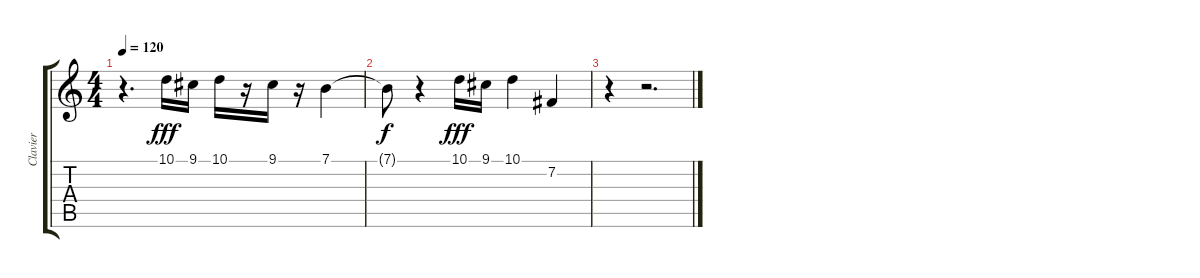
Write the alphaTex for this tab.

\track ("Clavier" "Clavier") {instrument trumpet}
\staff {score tabs}
\tuning (E4 B3 G3 D3 A2 E2) {hide}
\ts (4 4)
\tempo 120
\clef g2
\ks c
r.4{d dy fff} 10.1.16 9.1.16 10.1.16 r.16 9.1.16 r.16 7.1.4 |
7.1{t}.8{dy f} r.4 10.1.16{dy fff} 9.1.16 10.1.4 7.2.4 |
r.4 r.2{d}
